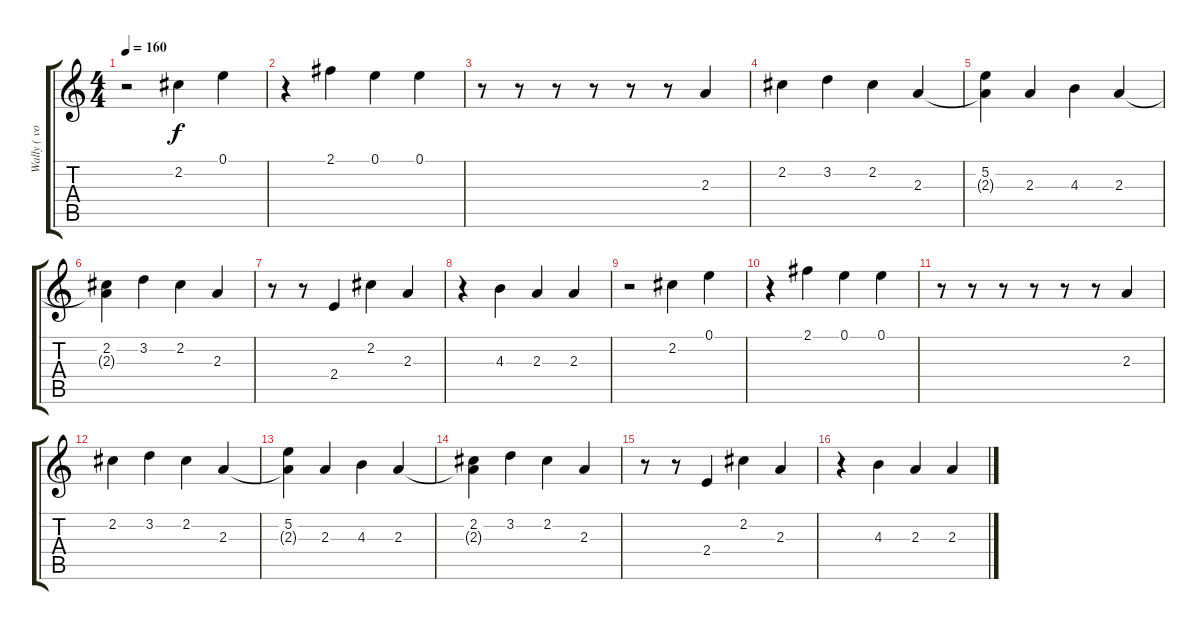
\track ("Wally ( vocal )" "Wally ( vo") {instrument acousticguitarnylon}
\staff {score tabs}
\tuning (E4 B3 G3 D3 A2 E2) {hide}
\ts (4 4)
\tempo 160
\clef g2
\ks c
r.2{dy f} 2.2.4 0.1.4 |
r.4 2.1.4 0.1.4 0.1.4 |
r.8 r.8 r.8 r.8 r.8 r.8 2.3.4 |
2.2.4 3.2.4 2.2.4 2.3.4 |
(5.2 2.3{t}).4 2.3.4 4.3.4 2.3.4 |
(2.2 2.3{t}).4 3.2.4 2.2.4 2.3.4 |
r.8 r.8 2.4.4 2.2.4 2.3.4 |
r.4 4.3.4 2.3.4 2.3.4 |
r.2 2.2.4 0.1.4 |
r.4 2.1.4 0.1.4 0.1.4 |
r.8 r.8 r.8 r.8 r.8 r.8 2.3.4 |
2.2.4 3.2.4 2.2.4 2.3.4 |
(5.2 2.3{t}).4 2.3.4 4.3.4 2.3.4 |
(2.2 2.3{t}).4 3.2.4 2.2.4 2.3.4 |
r.8 r.8 2.4.4 2.2.4 2.3.4 |
r.4 4.3.4 2.3.4 2.3.4
